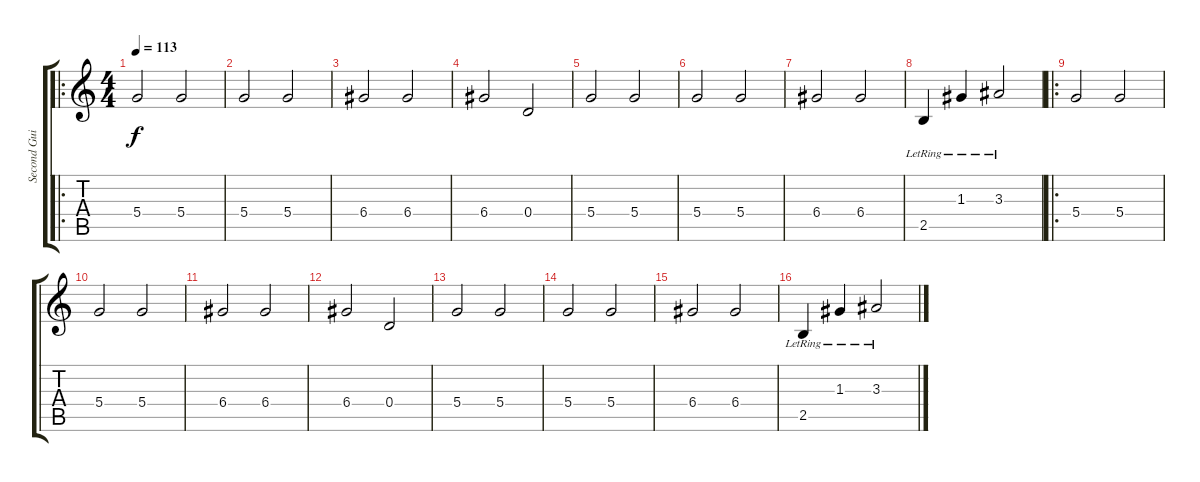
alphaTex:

\track ("Second Guitar" "Second Gui") {instrument electricguitarclean}
\staff {score tabs}
\tuning (E4 B3 G3 D3 A2 E2) {hide}
\ro
\ts (4 4)
\tempo 113
\clef g2
\ks c
5.4.2{dy f} 5.4.2 |
5.4.2 5.4.2 |
6.4.2 6.4.2 |
6.4.2 0.4.2 |
5.4.2 5.4.2 |
5.4.2 5.4.2 |
6.4.2 6.4.2 |
2.5{lr}.4 1.3{lr}.4 3.3{lr}.2 |
\ro
5.4.2 5.4.2 |
5.4.2 5.4.2 |
6.4.2 6.4.2 |
6.4.2 0.4.2 |
5.4.2 5.4.2 |
5.4.2 5.4.2 |
6.4.2 6.4.2 |
2.5{lr}.4 1.3{lr}.4 3.3{lr}.2
